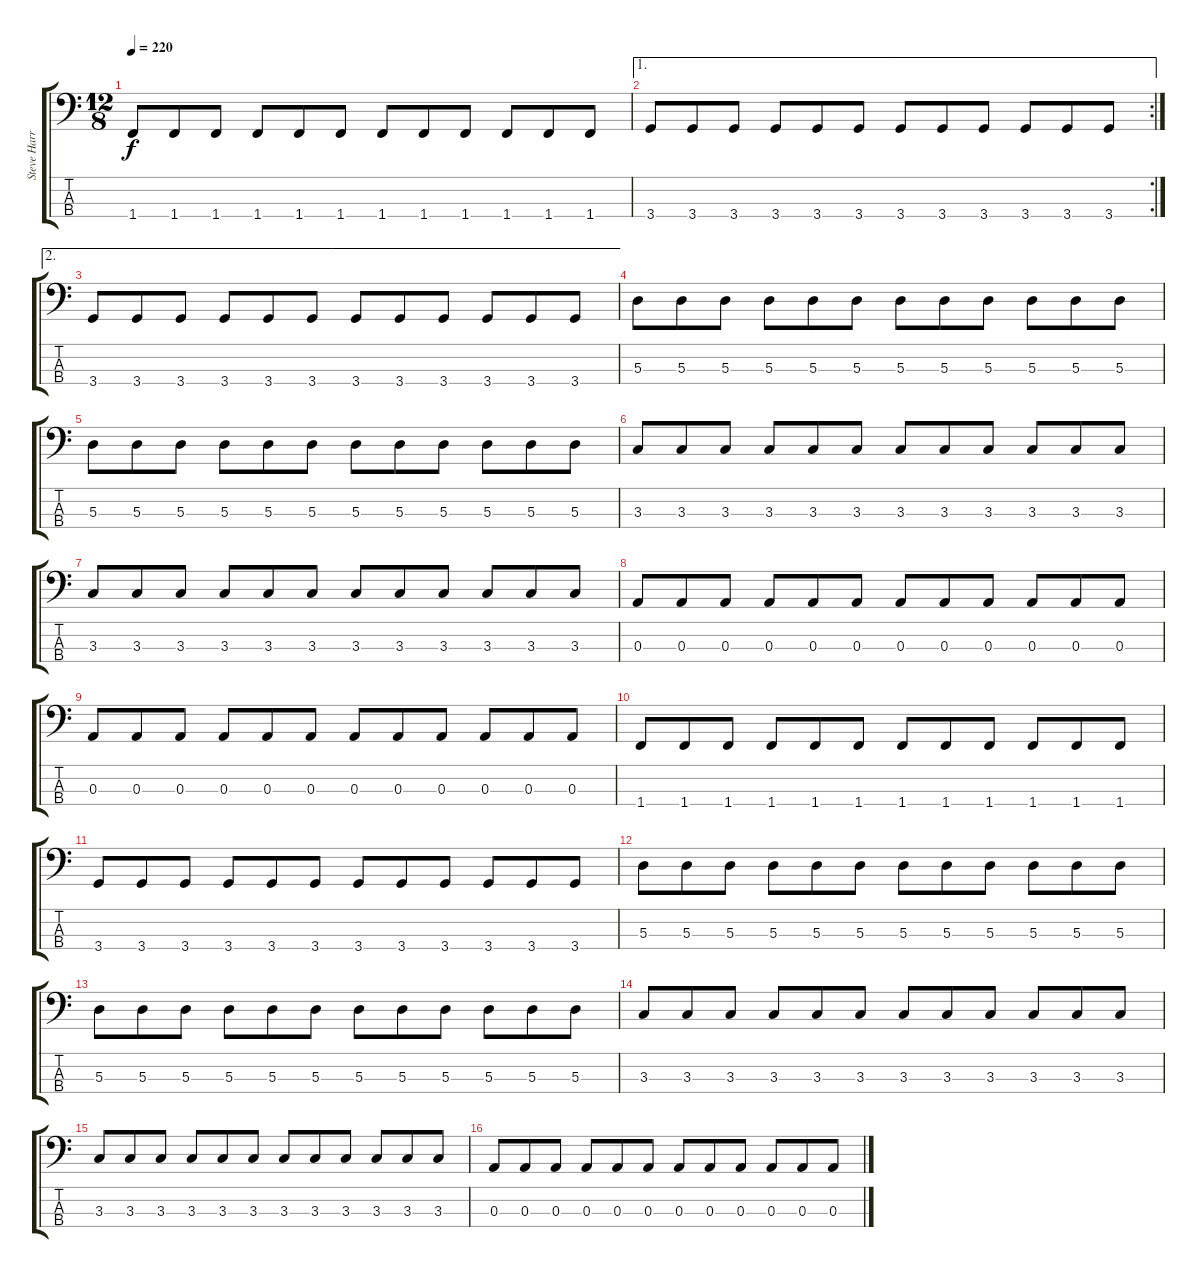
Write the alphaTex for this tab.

\track ("Steve Harris" "Steve Harr") {instrument electricbassfinger}
\staff {score tabs}
\tuning (G2 D2 A1 E1) {hide}
\ts (12 8)
\tempo 220
\clef f4
\ks c
1.4.8{dy f} 1.4.8 1.4.8 1.4.8 1.4.8 1.4.8 1.4.8 1.4.8 1.4.8 1.4.8 1.4.8 1.4.8 |
\ae 1
\rc 2
3.4.8 3.4.8 3.4.8 3.4.8 3.4.8 3.4.8 3.4.8 3.4.8 3.4.8 3.4.8 3.4.8 3.4.8 |
\ae 2
3.4.8 3.4.8 3.4.8 3.4.8 3.4.8 3.4.8 3.4.8 3.4.8 3.4.8 3.4.8 3.4.8 3.4.8 |
5.3.8 5.3.8 5.3.8 5.3.8 5.3.8 5.3.8 5.3.8 5.3.8 5.3.8 5.3.8 5.3.8 5.3.8 |
5.3.8 5.3.8 5.3.8 5.3.8 5.3.8 5.3.8 5.3.8 5.3.8 5.3.8 5.3.8 5.3.8 5.3.8 |
3.3.8 3.3.8 3.3.8 3.3.8 3.3.8 3.3.8 3.3.8 3.3.8 3.3.8 3.3.8 3.3.8 3.3.8 |
3.3.8 3.3.8 3.3.8 3.3.8 3.3.8 3.3.8 3.3.8 3.3.8 3.3.8 3.3.8 3.3.8 3.3.8 |
0.3.8 0.3.8 0.3.8 0.3.8 0.3.8 0.3.8 0.3.8 0.3.8 0.3.8 0.3.8 0.3.8 0.3.8 |
0.3.8 0.3.8 0.3.8 0.3.8 0.3.8 0.3.8 0.3.8 0.3.8 0.3.8 0.3.8 0.3.8 0.3.8 |
1.4.8 1.4.8 1.4.8 1.4.8 1.4.8 1.4.8 1.4.8 1.4.8 1.4.8 1.4.8 1.4.8 1.4.8 |
3.4.8 3.4.8 3.4.8 3.4.8 3.4.8 3.4.8 3.4.8 3.4.8 3.4.8 3.4.8 3.4.8 3.4.8 |
5.3.8 5.3.8 5.3.8 5.3.8 5.3.8 5.3.8 5.3.8 5.3.8 5.3.8 5.3.8 5.3.8 5.3.8 |
5.3.8 5.3.8 5.3.8 5.3.8 5.3.8 5.3.8 5.3.8 5.3.8 5.3.8 5.3.8 5.3.8 5.3.8 |
3.3.8 3.3.8 3.3.8 3.3.8 3.3.8 3.3.8 3.3.8 3.3.8 3.3.8 3.3.8 3.3.8 3.3.8 |
3.3.8 3.3.8 3.3.8 3.3.8 3.3.8 3.3.8 3.3.8 3.3.8 3.3.8 3.3.8 3.3.8 3.3.8 |
0.3.8 0.3.8 0.3.8 0.3.8 0.3.8 0.3.8 0.3.8 0.3.8 0.3.8 0.3.8 0.3.8 0.3.8
